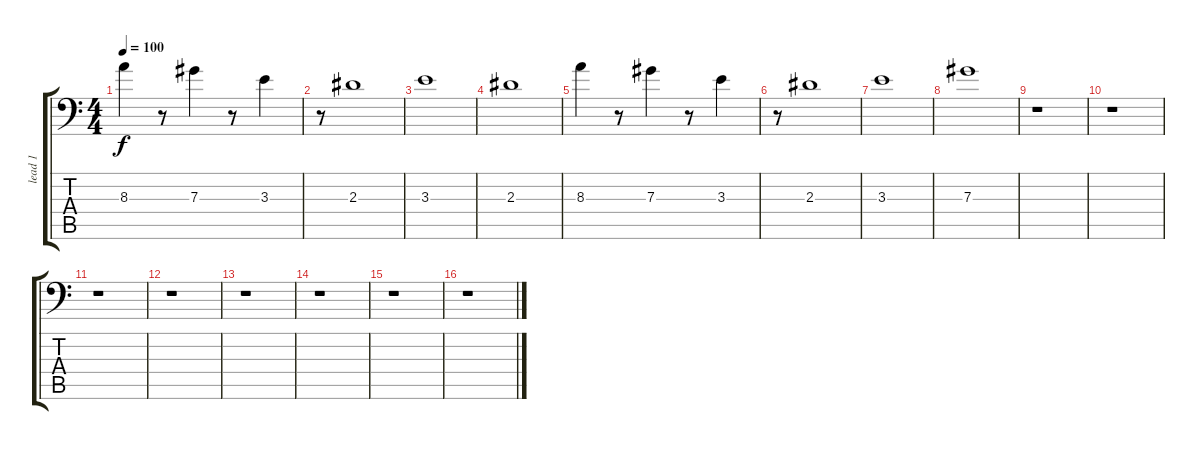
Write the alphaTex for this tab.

\track ("lead 1" "lead 1") {instrument distortionguitar}
\staff {score tabs}
\tuning (Bb3 F3 Db3 Ab2 Eb2 Ab1) {hide}
\ts (4 4)
\tempo 100
\clef f4
\ks c
8.3.4{dy f} r.8 7.3.4 r.8 3.3.4 |
r.8 2.3.1 |
3.3.1 |
2.3.1 |
8.3.4 r.8 7.3.4 r.8 3.3.4 |
r.8 2.3.1 |
3.3.1 |
7.3.1 |
r.1 |
r.1 |
r.1 |
r.1 |
r.1 |
r.1 |
r.1 |
r.1
